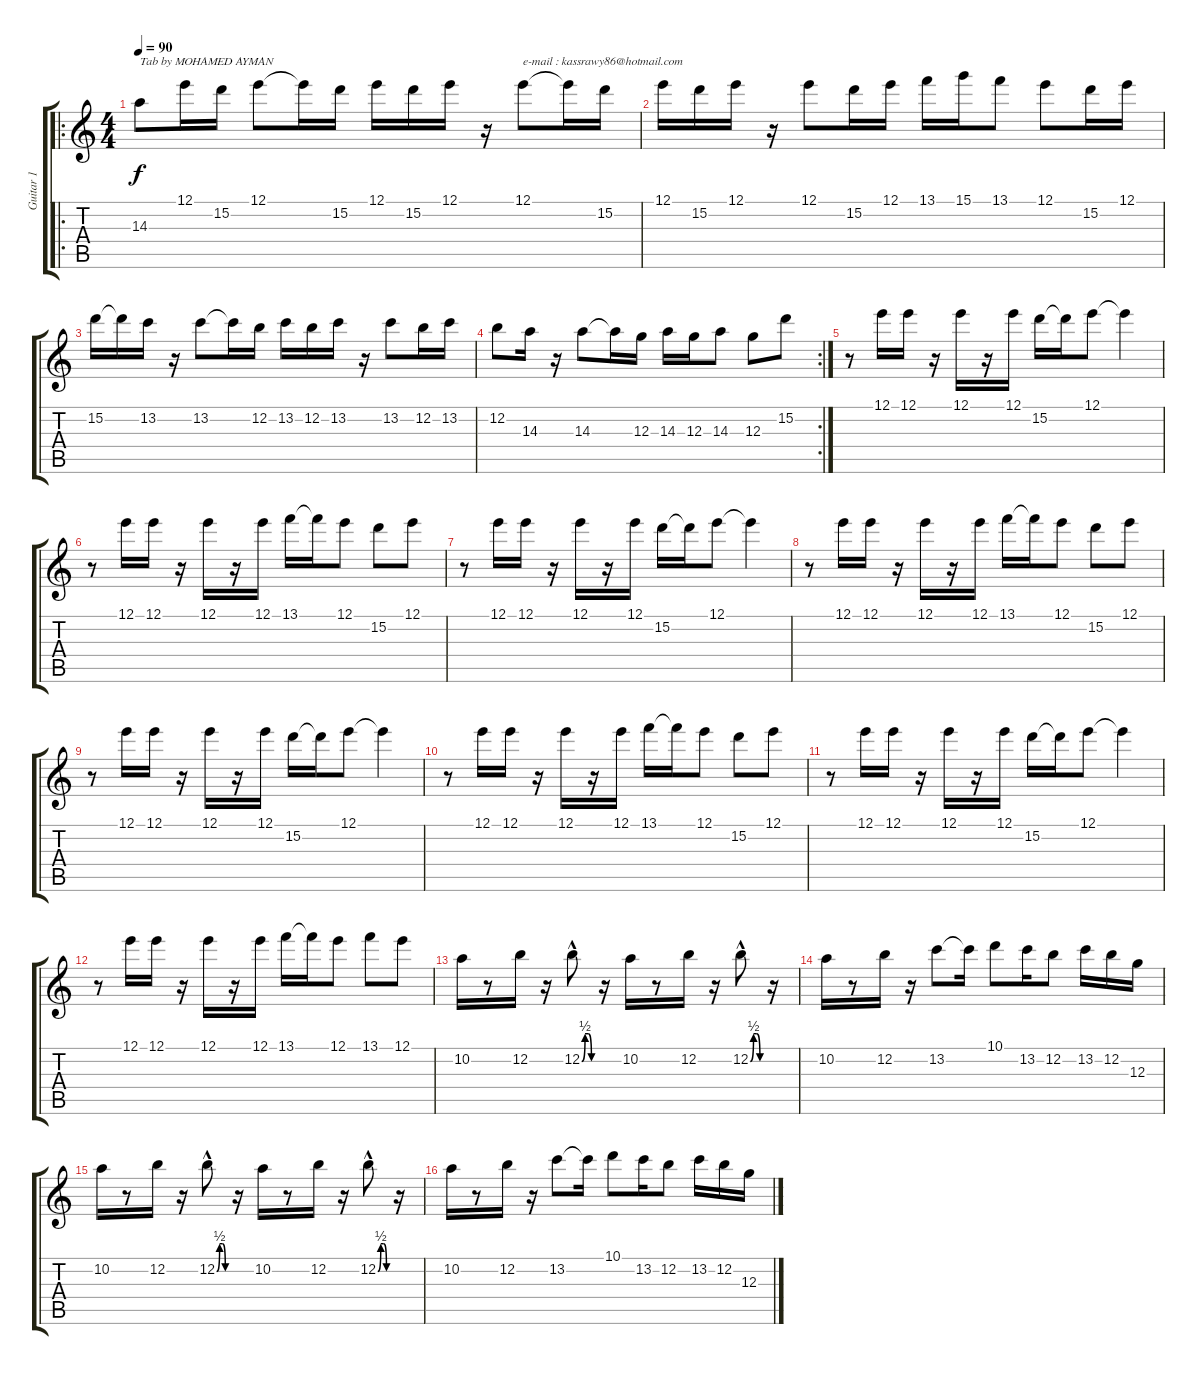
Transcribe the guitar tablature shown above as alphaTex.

\track ("Guitar 1" "Guitar 1") {instrument acousticguitarnylon}
\staff {score tabs}
\tuning (E4 B3 G3 D3 A2 E2) {hide}
\ro
\ts (4 4)
\tempo 90
\clef g2
\ks c
14.3.8{txt "Tab by MOHAMED AYMAN" dy f instrument acousticguitarnylon} 12.1.16 15.2.16 12.1.8 12.1{t}.16 15.2.16 12.1.16 15.2.16 12.1.16 r.16 12.1.8{txt "e-mail : kassrawy86@hotmail.com"} 12.1{t}.16 15.2.16 |
12.1.16 15.2.16 12.1.16 r.16 12.1.8 15.2.16 12.1.16 13.1.16 15.1.16 13.1.8 12.1.8 15.2.16 12.1.16 |
15.2.16 15.2{t}.16 13.2.16 r.16 13.2.8 13.2{t}.16 12.2.16 13.2.16 12.2.16 13.2.16 r.16 13.2.8 12.2.16 13.2.16 |
\rc 2
12.2.8 14.3.16 r.16 14.3.8 14.3{t}.16 12.3.16 14.3.16 12.3.16 14.3.8 12.3.8 15.2.8 |
r.8 12.1.16 12.1.16 r.16 12.1.16 r.16 12.1.16 15.2.16 15.2{t}.16 12.1.8 12.1{t}.4 |
r.8 12.1.16 12.1.16 r.16 12.1.16 r.16 12.1.16 13.1.16 13.1{t}.16 12.1.8 15.2.8 12.1.8 |
r.8 12.1.16 12.1.16 r.16 12.1.16 r.16 12.1.16 15.2.16 15.2{t}.16 12.1.8 12.1{t}.4 |
r.8 12.1.16 12.1.16 r.16 12.1.16 r.16 12.1.16 13.1.16 13.1{t}.16 12.1.8 15.2.8 12.1.8 |
r.8 12.1.16 12.1.16 r.16 12.1.16 r.16 12.1.16 15.2.16 15.2{t}.16 12.1.8 12.1{t}.4 |
r.8 12.1.16 12.1.16 r.16 12.1.16 r.16 12.1.16 13.1.16 13.1{t}.16 12.1.8 15.2.8 12.1.8 |
r.8 12.1.16 12.1.16 r.16 12.1.16 r.16 12.1.16 15.2.16 15.2{t}.16 12.1.8 12.1{t}.4 |
r.8 12.1.16 12.1.16 r.16 12.1.16 r.16 12.1.16 13.1.16 13.1{t}.16 12.1.8 13.1.8 12.1.8 |
10.2.16 r.8 12.2.16 r.16 12.2{be (custom 0 0 15 2 30 2 45 0 60 0) hac}.8 r.16 10.2.16 r.8 12.2.16 r.16 12.2{be (custom 0 0 15 2 30 2 45 0 60 0) hac}.8 r.16 |
10.2.16 r.8 12.2.16 r.16 13.2.8 13.2{t}.16 10.1.8 13.2.16 12.2.8 13.2.16 12.2.16 12.3.16 |
10.2.16 r.8 12.2.16 r.16 12.2{be (custom 0 0 15 2 30 2 45 0 60 0) hac}.8 r.16 10.2.16 r.8 12.2.16 r.16 12.2{be (custom 0 0 15 2 30 2 45 0 60 0) hac}.8 r.16 |
10.2.16 r.8 12.2.16 r.16 13.2.8 13.2{t}.16 10.1.8 13.2.16 12.2.8 13.2.16 12.2.16 12.3.16
